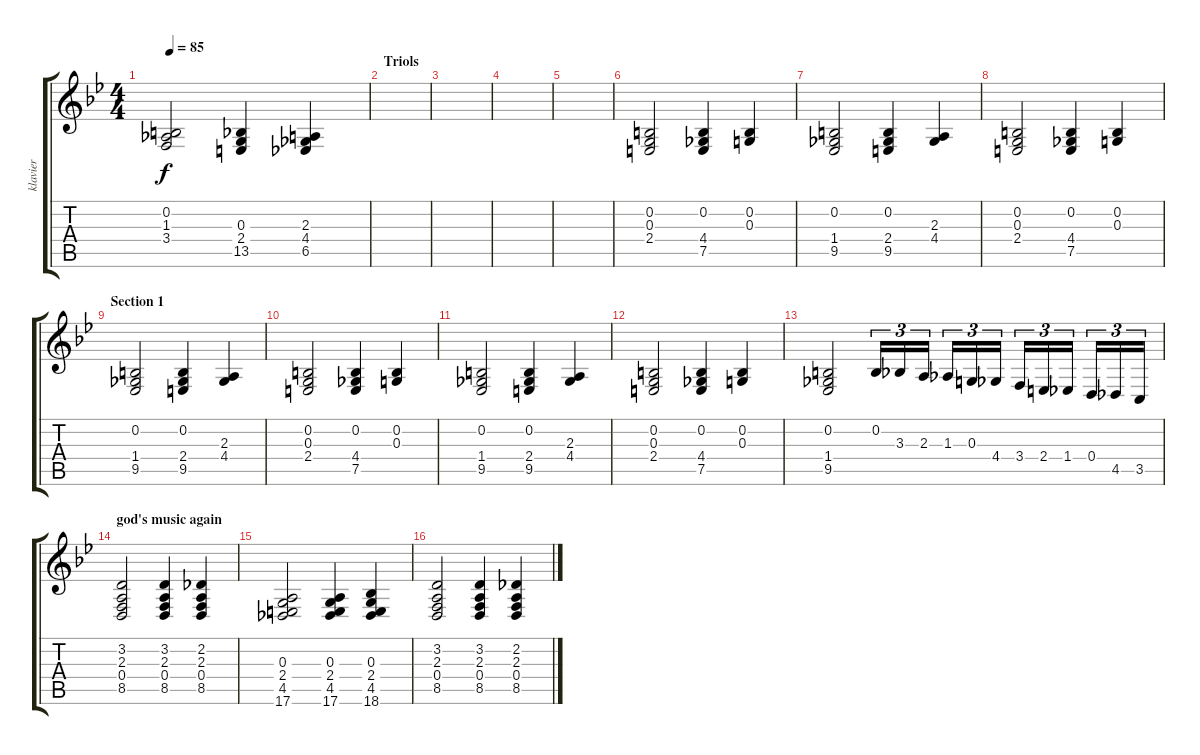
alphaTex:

\track ("klavier" "klavier") {instrument drawbarorgan}
\staff {score tabs}
\tuning (E4 B3 G3 D3 A2 E2) {hide}
\ts (4 4)
\tempo 85
\clef g2
\ks gminor
(0.2 1.3 3.4).2{dy f} (0.3 2.4 13.5).4 (2.3 4.4 6.5).4 |
\section ("" "Triols")
|
|
|
|
(0.2 0.3 2.4).2 (0.2 4.4 7.5).4 (0.2 0.3).4 |
(0.2 1.4 9.5).2 (0.2 2.4 9.5).4 (2.3 4.4).4 |
(0.2 0.3 2.4).2 (0.2 4.4 7.5).4 (0.2 0.3).4 |
\section ("" "Section 1")
(0.2 1.4 9.5).2 (0.2 2.4 9.5).4 (2.3 4.4).4 |
(0.2 0.3 2.4).2 (0.2 4.4 7.5).4 (0.2 0.3).4 |
(0.2 1.4 9.5).2 (0.2 2.4 9.5).4 (2.3 4.4).4 |
(0.2 0.3 2.4).2 (0.2 4.4 7.5).4 (0.2 0.3).4 |
(0.2 1.4 9.5).2 0.2.16{tu (3 2)} 3.3.16{tu (3 2)} 2.3.16{tu (3 2)} 1.3.16{tu (3 2)} 0.3.16{tu (3 2)} 4.4.16{tu (3 2)} 3.4.16{tu (3 2)} 2.4.16{tu (3 2)} 1.4.16{tu (3 2)} 0.4.16{tu (3 2)} 4.5.16{tu (3 2)} 3.5.16{tu (3 2)} |
\section ("" "god's music again")
(3.2 2.3 0.4 8.5).2 (3.2 2.3 0.4 8.5).4 (2.2 2.3 0.4 8.5).4 |
(0.3 2.4 4.5 17.6).2 (0.3 2.4 4.5 17.6).4 (0.3 2.4 4.5 18.6).4 |
(3.2 2.3 0.4 8.5).2 (3.2 2.3 0.4 8.5).4 (2.2 2.3 0.4 8.5).4
